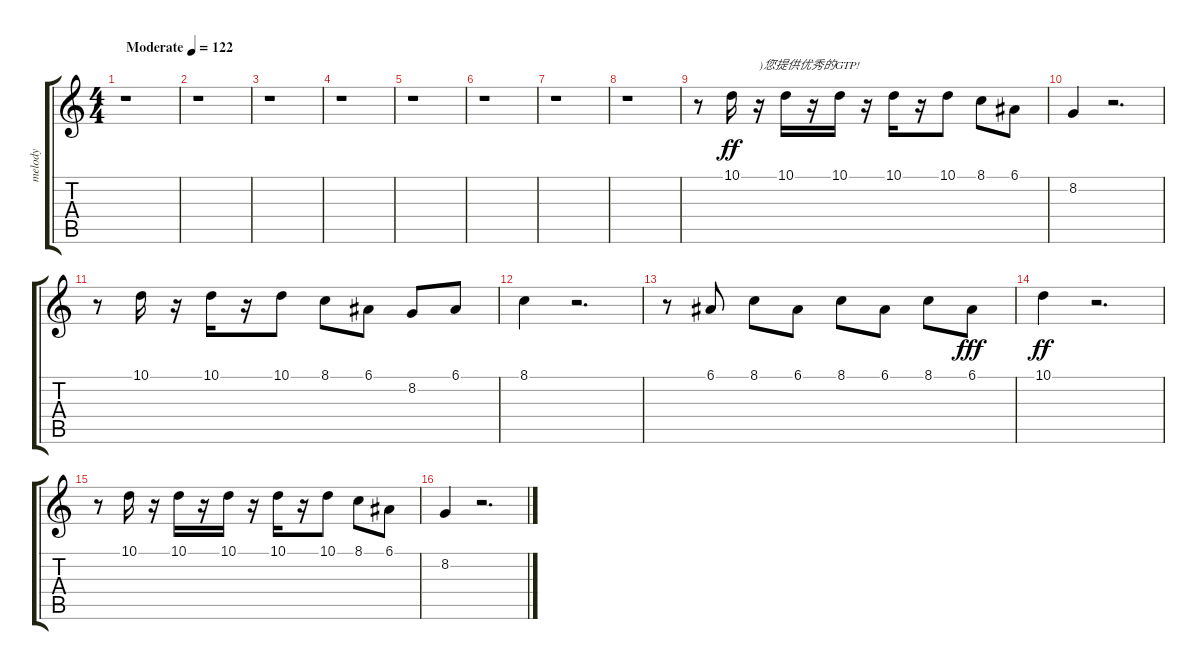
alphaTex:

\track ("melody" "melody") {instrument flute}
\staff {score tabs}
\tuning (E4 B3 G3 D3 A2 E2) {hide}
\ts (4 4)
\tempo (122 "Moderate")
\clef g2
\ks c
r.1{dy ff instrument flute} |
r.1 |
r.1 |
r.1 |
r.1 |
r.1 |
r.1 |
r.1 |
r.8 10.1.16 r.16{txt ")您提供优秀的GTP!"} 10.1.16 r.16 10.1.16 r.16 10.1.16 r.16 10.1.8 8.1.8 6.1.8 |
8.2.4 r.2{d} |
r.8 10.1.16 r.16 10.1.16 r.16 10.1.8 8.1.8 6.1.8 8.2.8 6.1.8 |
8.1.4 r.2{d} |
r.8 6.1.8 8.1.8 6.1.8 8.1.8 6.1.8 8.1.8 6.1.8{dy fff} |
10.1.4{dy ff} r.2{d} |
r.8 10.1.16 r.16 10.1.16 r.16 10.1.16 r.16 10.1.16 r.16 10.1.8 8.1.8 6.1.8 |
8.2.4 r.2{d}
